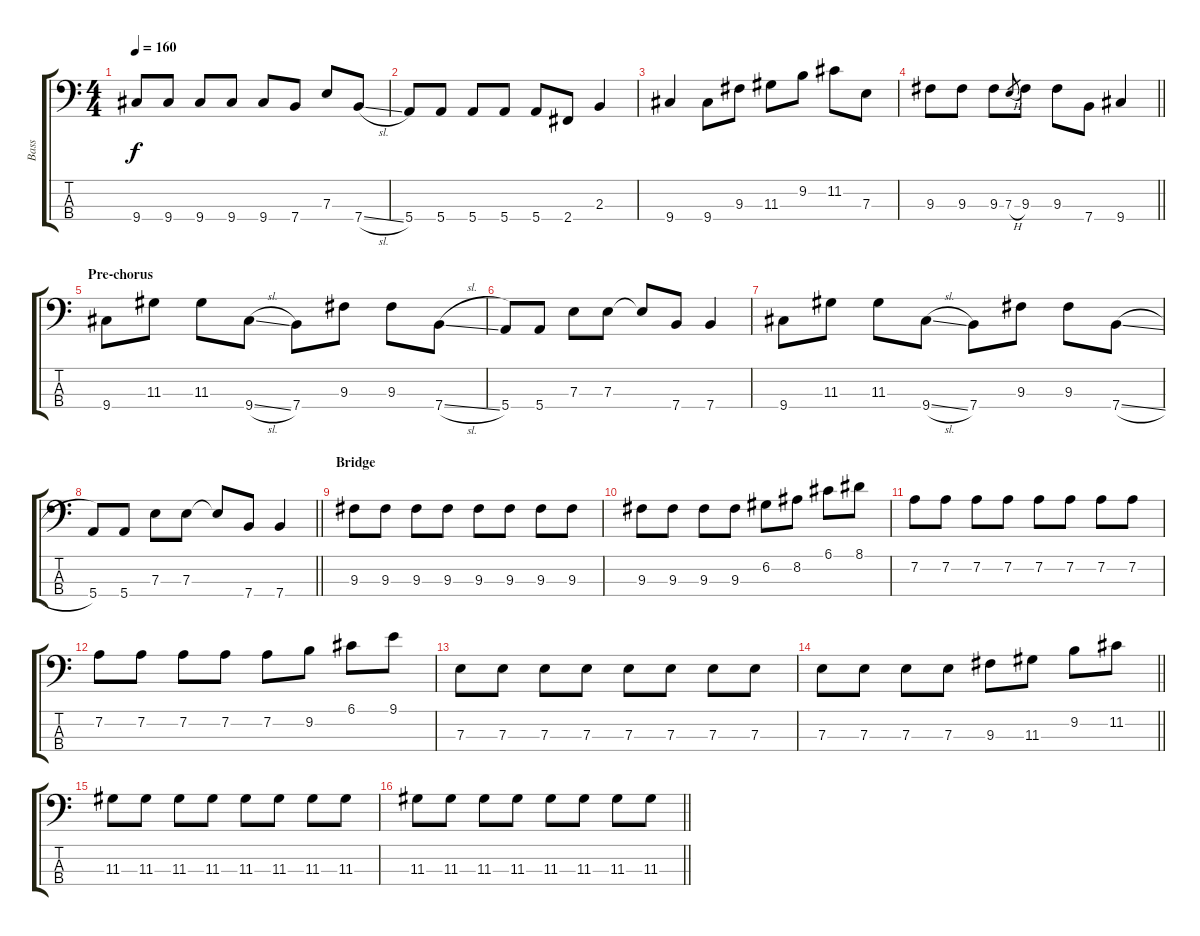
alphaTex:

\track ("Bass" "Bass") {instrument electricbasspick}
\staff {score tabs}
\tuning (G2 D2 A1 E1) {hide}
\ts (4 4)
\tempo 160
\clef f4
\ks c
9.4.8{dy f} 9.4.8 9.4.8 9.4.8 9.4.8 7.4.8 7.3.8 7.4{sl}.8 |
5.4.8 5.4.8 5.4.8 5.4.8 5.4.8 2.4.8 2.3.4 |
9.4.4 9.4.8 9.3.8 11.3.8 9.2.8 11.2.8 7.3.8 |
\barLineRight lightlight
9.3.8 9.3.8 9.3.8 7.3{h}.8{gr} 9.3.8 9.3.8 7.4.8 9.4.4 |
\section ("" "Pre-chorus")
9.4.8 11.3.8 11.3.8 9.4{sl}.8 7.4.8 9.3.8 9.3.8 7.4{sl}.8 |
5.4.8 5.4.8 7.3.8 7.3.8 7.3{t}.8 7.4.8 7.4.4 |
9.4.8 11.3.8 11.3.8 9.4{sl}.8 7.4.8 9.3.8 9.3.8 7.4{sl}.8 |
\barLineRight lightlight
5.4.8 5.4.8 7.3.8 7.3.8 7.3{t}.8 7.4.8 7.4.4 |
\section ("" "Bridge")
9.3.8 9.3.8 9.3.8 9.3.8 9.3.8 9.3.8 9.3.8 9.3.8 |
9.3.8 9.3.8 9.3.8 9.3.8 6.2.8 8.2.8 6.1.8 8.1.8 |
7.2.8 7.2.8 7.2.8 7.2.8 7.2.8 7.2.8 7.2.8 7.2.8 |
7.2.8 7.2.8 7.2.8 7.2.8 7.2.8 9.2.8 6.1.8 9.1.8 |
7.3.8 7.3.8 7.3.8 7.3.8 7.3.8 7.3.8 7.3.8 7.3.8 |
\barLineRight lightlight
7.3.8 7.3.8 7.3.8 7.3.8 9.3.8 11.3.8 9.2.8 11.2.8 |
11.3.8 11.3.8 11.3.8 11.3.8 11.3.8 11.3.8 11.3.8 11.3.8 |
\barLineRight lightlight
11.3.8 11.3.8 11.3.8 11.3.8 11.3.8 11.3.8 11.3.8 11.3.8
